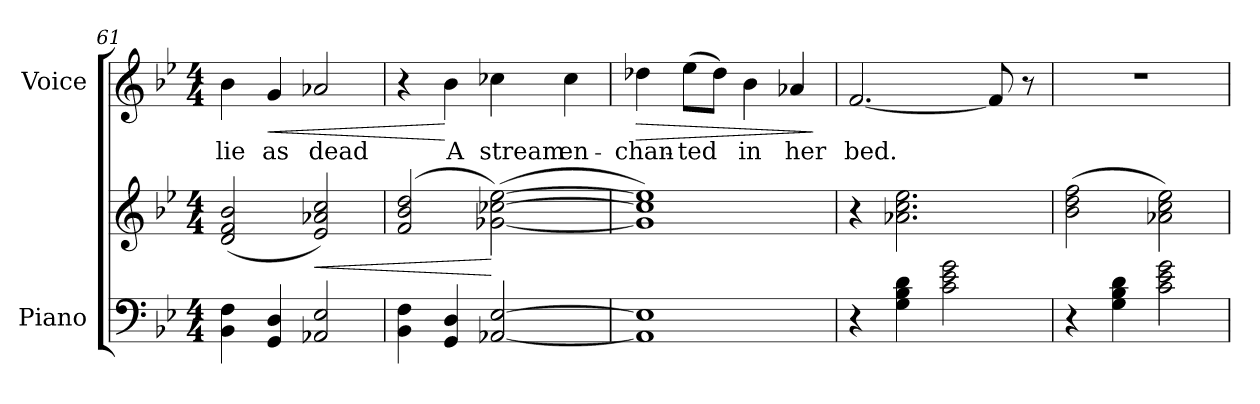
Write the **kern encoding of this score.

**kern	**kern	**dynam	**kern	**text	**dynam
*part2	*part2	*part2	*part1	*part1	*part1
*staff3	*staff2	*staff2/3	*staff1	*staff1	*staff1
*I"Piano	*	*	*I"Voice	*	*
*I'Pno	*	*	*	*	*
*clefF4	*clefG2	*	*clefG2	*	*
*k[b-e-]	*k[b-e-]	*	*k[b-e-]	*	*
*M4/4	*M4/4	*	*M4/4	*	*
=61	=61	=61	=61	=61	=61
!	!	!	!	!LO:LY:b	!
4BB-\ 4F\	(>2d/ 2f/ 2b-/	.	4b-\	lie	.
!	!	!	!	!LO:LY:b	!LO:HP:b
4GG/ 4D/	.	.	4g/	as	<
!	!	!LO:HP:b	!	!LO:LY:b	!
2AA-X/ 2E-/	2e-/ 2a-X/ 2cc/)	<	2a-X/	dead	.
=62	=62	=62	=62	=62	=62
4BB-\ 4F\	(>2f/ 2b-/ 2dd/	.	4r	.	.
!	!	!	!	!LO:LY:b	!
4GG/ 4D/	.	.	4b-\	A	[
!	!	!	!	!LO:LY:b	!
[2AA-X/ [2E-/	(>[2g-X\ [2cc-X\ [2ee-\)	[	4cc-X\	stream	.
!	!	!	!	!LO:LY:b	!
.	.	.	4cc-\	en-	.
!!LO:LB:g=z
=63	=63	=63	=63	=63	=63
!	!	!	!	!LO:LY:b	!LO:HP:b
1AA-] 1E-]	1g-] 1cc-] 1ee-])	.	4dd-X\	-chan-	>
!	!	!	!	!LO:LY:b	!
.	.	.	(>8ee-\L	-ted	.
.	.	.	8dd-\J)	.	.
!	!	!	!	!LO:LY:b	!
.	.	.	4b-\	in	.
!	!	!	!	!LO:LY:b	!
.	.	.	4a-X/	her	.
.	.	.	.	.	]
=64	=64	=64	=64	=64	=64
!	!	!	!	!LO:LY:b	!
4r	4r	.	[2.f/	bed.	.
4G\ 4B-\ 4d\	2.a-X\ 2.cc\ 2.ee-\	.	.	.	.
2c\ 2e-\ 2g\	.	.	.	.	.
.	.	.	8f/]	.	.
.	.	.	8r	.	.
=65	=65	=65	=65	=65	=65
4r	(>2b-\ 2dd\ 2ff\	.	1r	.	.
4G\ 4B-\ 4d\	.	.	.	.	.
2c\ 2e-\ 2g\	2a-X\ 2cc\ 2ee-\)	.	.	.	.
=	=	=	=	=	=
*-	*-	*-	*-	*-	*-
